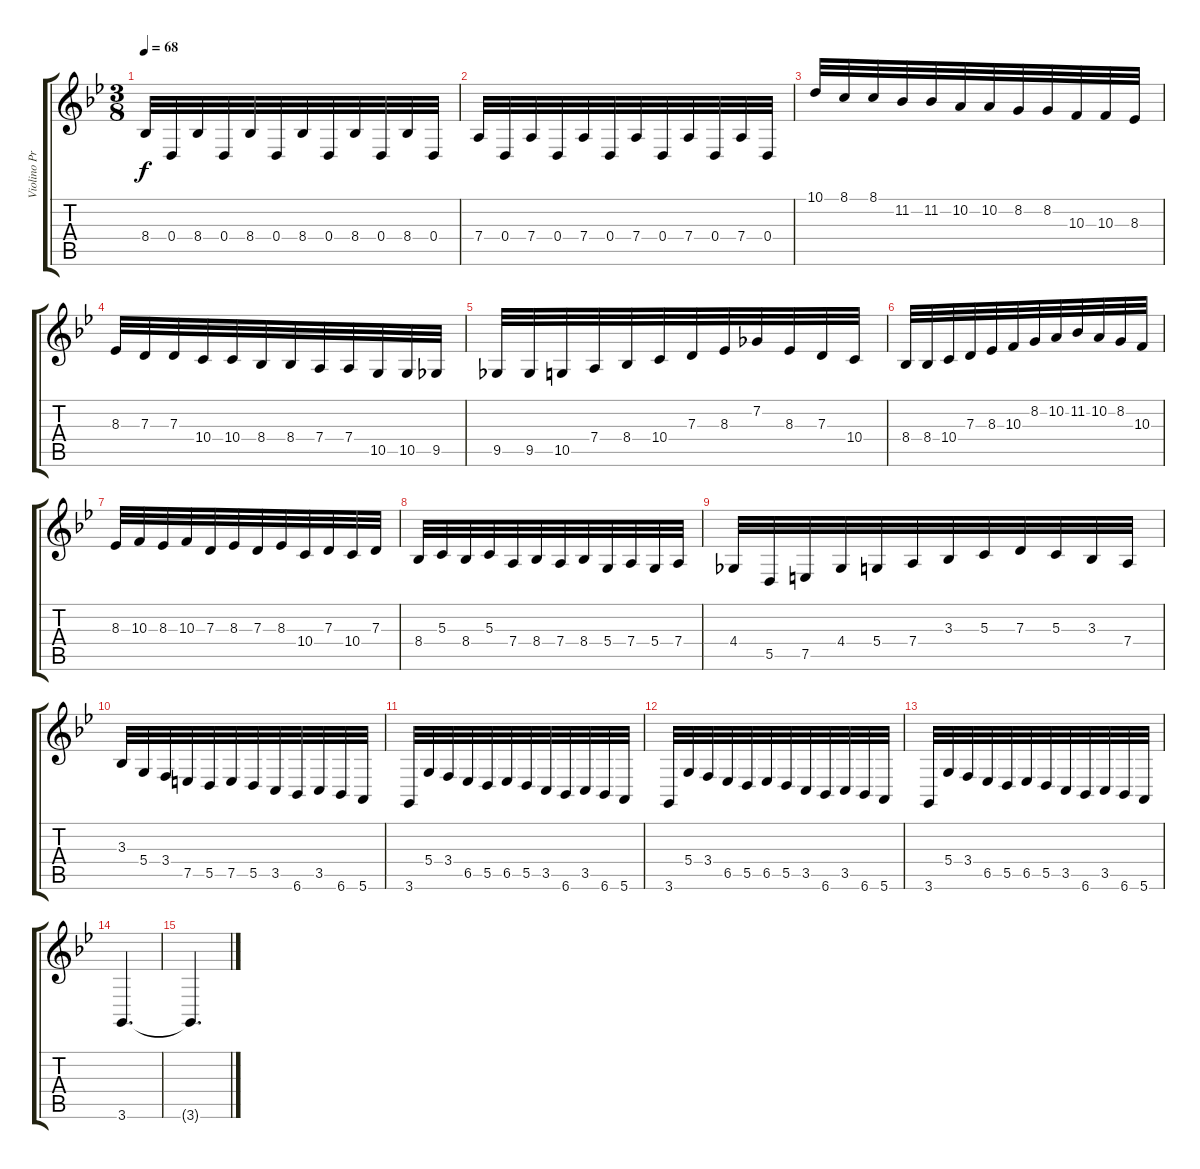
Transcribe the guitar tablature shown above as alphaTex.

\track ("Violino Principale" "Violino Pr") {instrument violin}
\staff {score tabs}
\tuning (E4 B3 G3 D3 A2 E2) {hide}
\ts (3 8)
\tempo 68
\clef g2
\ks bb
8.4.32{dy f} 0.4.32 8.4.32 0.4.32 8.4.32 0.4.32 8.4.32 0.4.32 8.4.32 0.4.32 8.4.32 0.4.32 |
7.4.32 0.4.32 7.4.32 0.4.32 7.4.32 0.4.32 7.4.32 0.4.32 7.4.32 0.4.32 7.4.32 0.4.32 |
10.1.32 8.1.32 8.1.32 11.2.32 11.2.32 10.2.32 10.2.32 8.2.32 8.2.32 10.3.32 10.3.32 8.3.32 |
8.3.32 7.3.32 7.3.32 10.4.32 10.4.32 8.4.32 8.4.32 7.4.32 7.4.32 10.5.32 10.5.32 9.5.32 |
9.5.32 9.5.32 10.5.32 7.4.32 8.4.32 10.4.32 7.3.32 8.3.32 7.2.32 8.3.32 7.3.32 10.4.32 |
8.4.32 8.4.32 10.4.32 7.3.32 8.3.32 10.3.32 8.2.32 10.2.32 11.2.32 10.2.32 8.2.32 10.3.32 |
8.3.32 10.3.32 8.3.32 10.3.32 7.3.32 8.3.32 7.3.32 8.3.32 10.4.32 7.3.32 10.4.32 7.3.32 |
8.4.32 5.3.32 8.4.32 5.3.32 7.4.32 8.4.32 7.4.32 8.4.32 5.4.32 7.4.32 5.4.32 7.4.32 |
4.4.32 5.5.32 7.5.32 4.4.32 5.4.32 7.4.32 3.3.32 5.3.32 7.3.32 5.3.32 3.3.32 7.4.32 |
3.3.32 5.4.32 3.4.32 7.5.32 5.5.32 7.5.32 5.5.32 3.5.32 6.6.32 3.5.32 6.6.32 5.6.32 |
3.6.32 5.4.32 3.4.32 6.5.32 5.5.32 6.5.32 5.5.32 3.5.32 6.6.32 3.5.32 6.6.32 5.6.32 |
3.6.32 5.4.32 3.4.32 6.5.32 5.5.32 6.5.32 5.5.32 3.5.32 6.6.32 3.5.32 6.6.32 5.6.32 |
3.6.32 5.4.32 3.4.32 6.5.32 5.5.32 6.5.32 5.5.32 3.5.32 6.6.32 3.5.32 6.6.32 5.6.32 |
3.6.4{d} |
3.6{t}.4{d}
